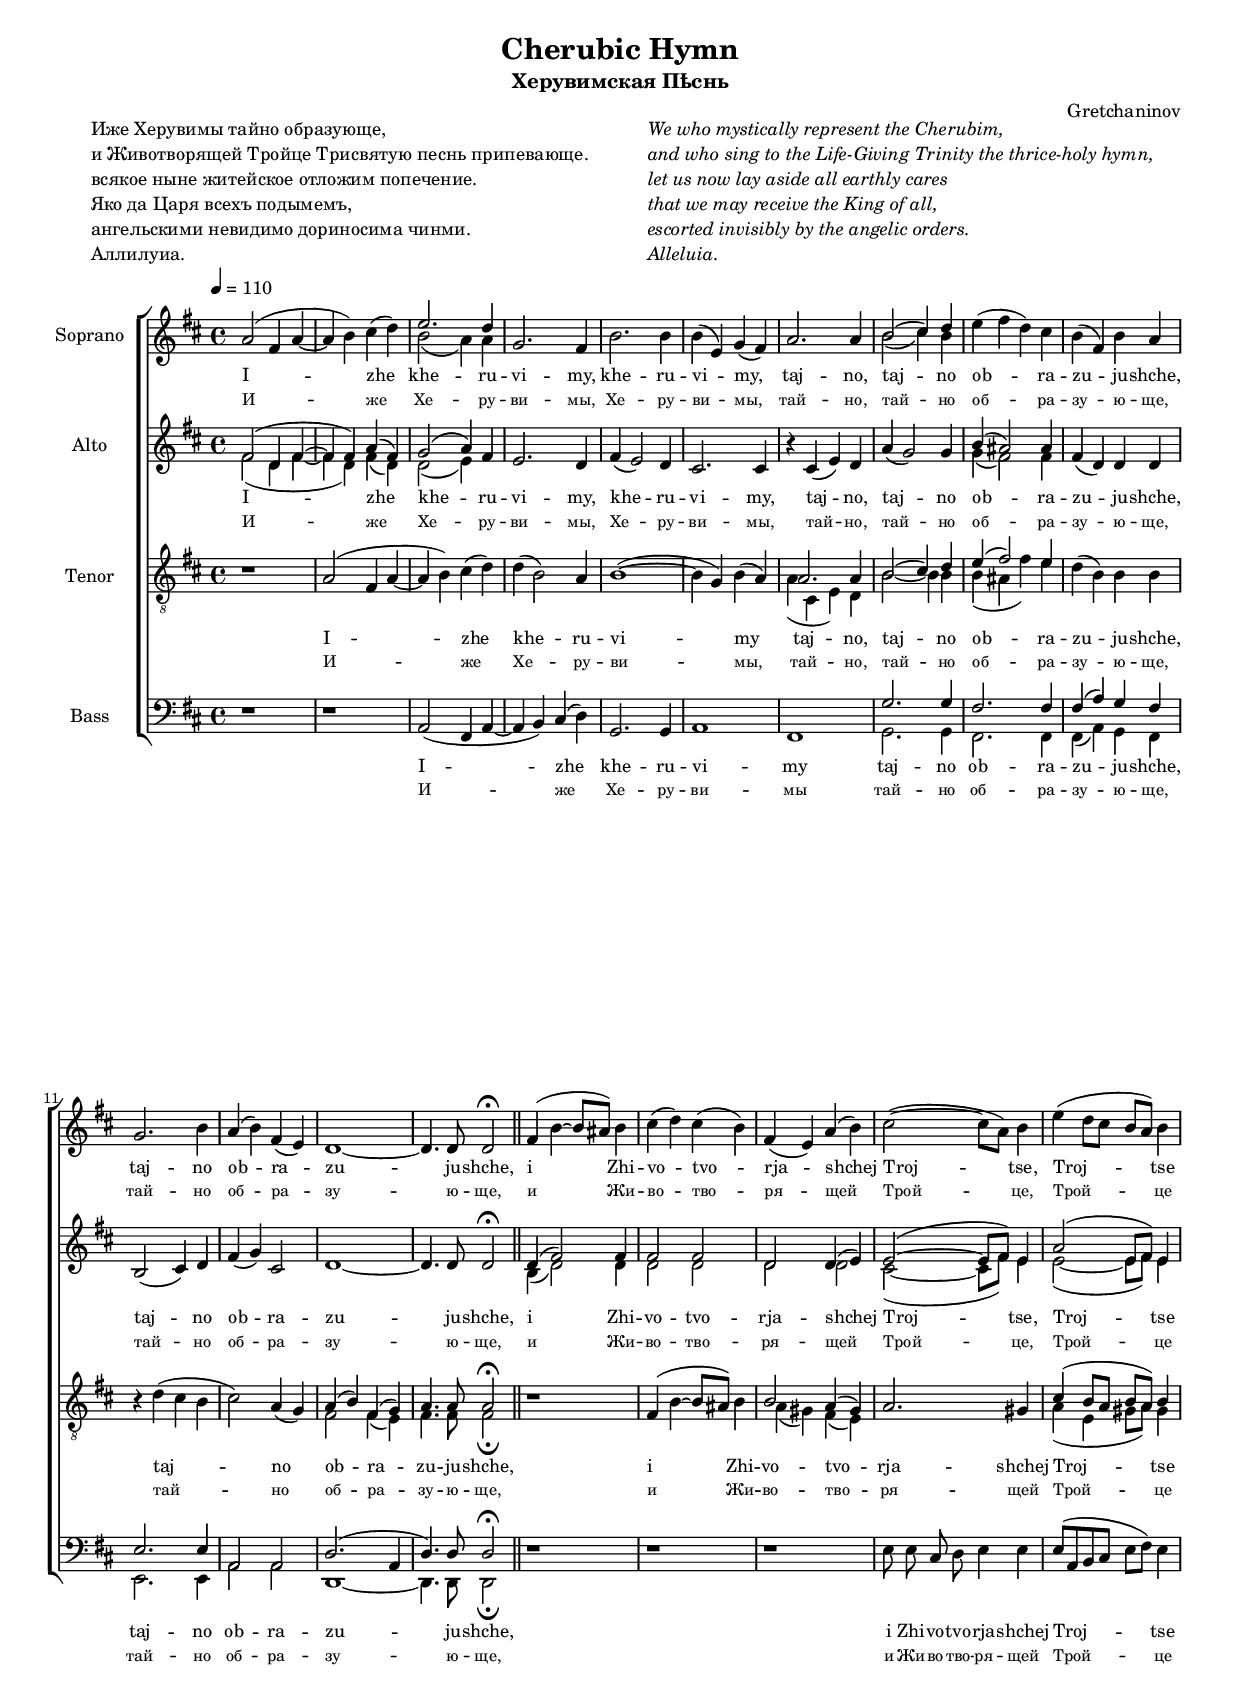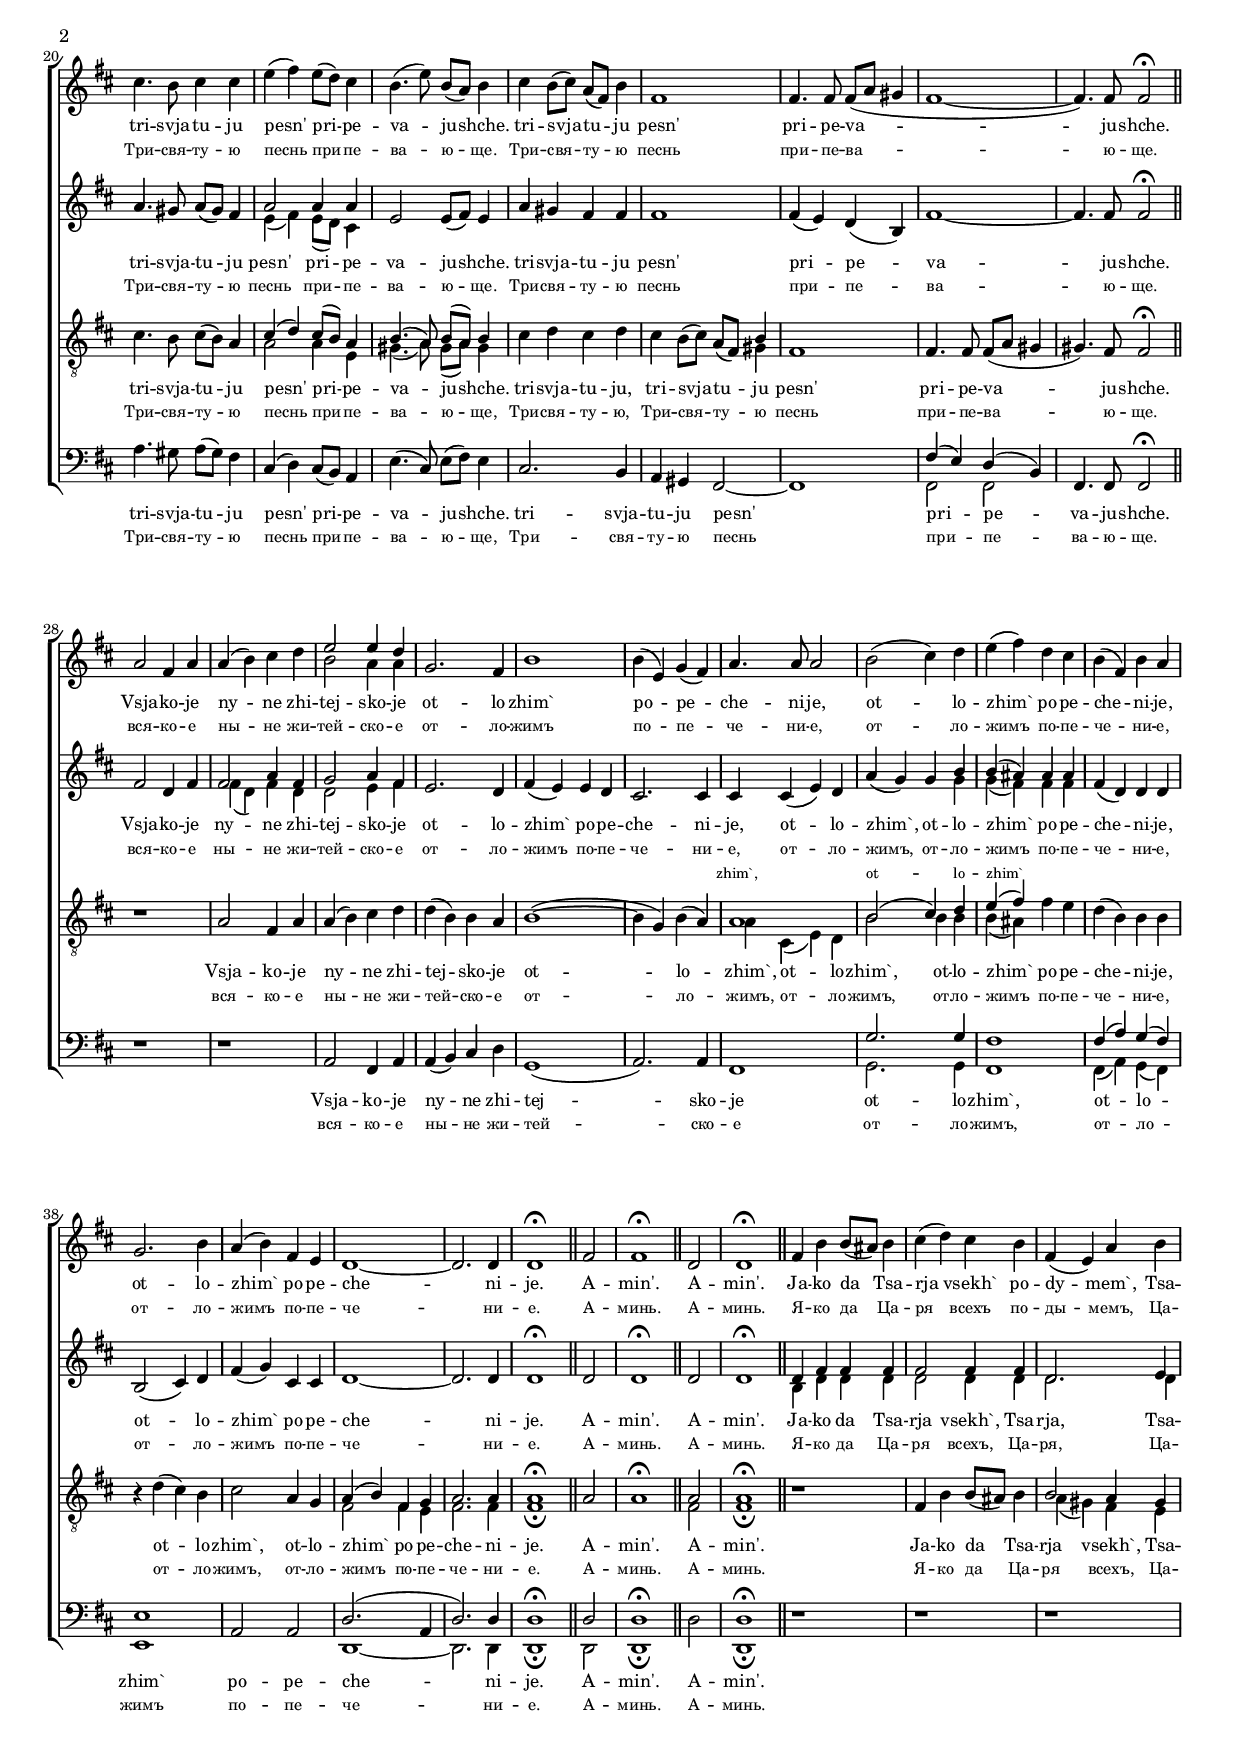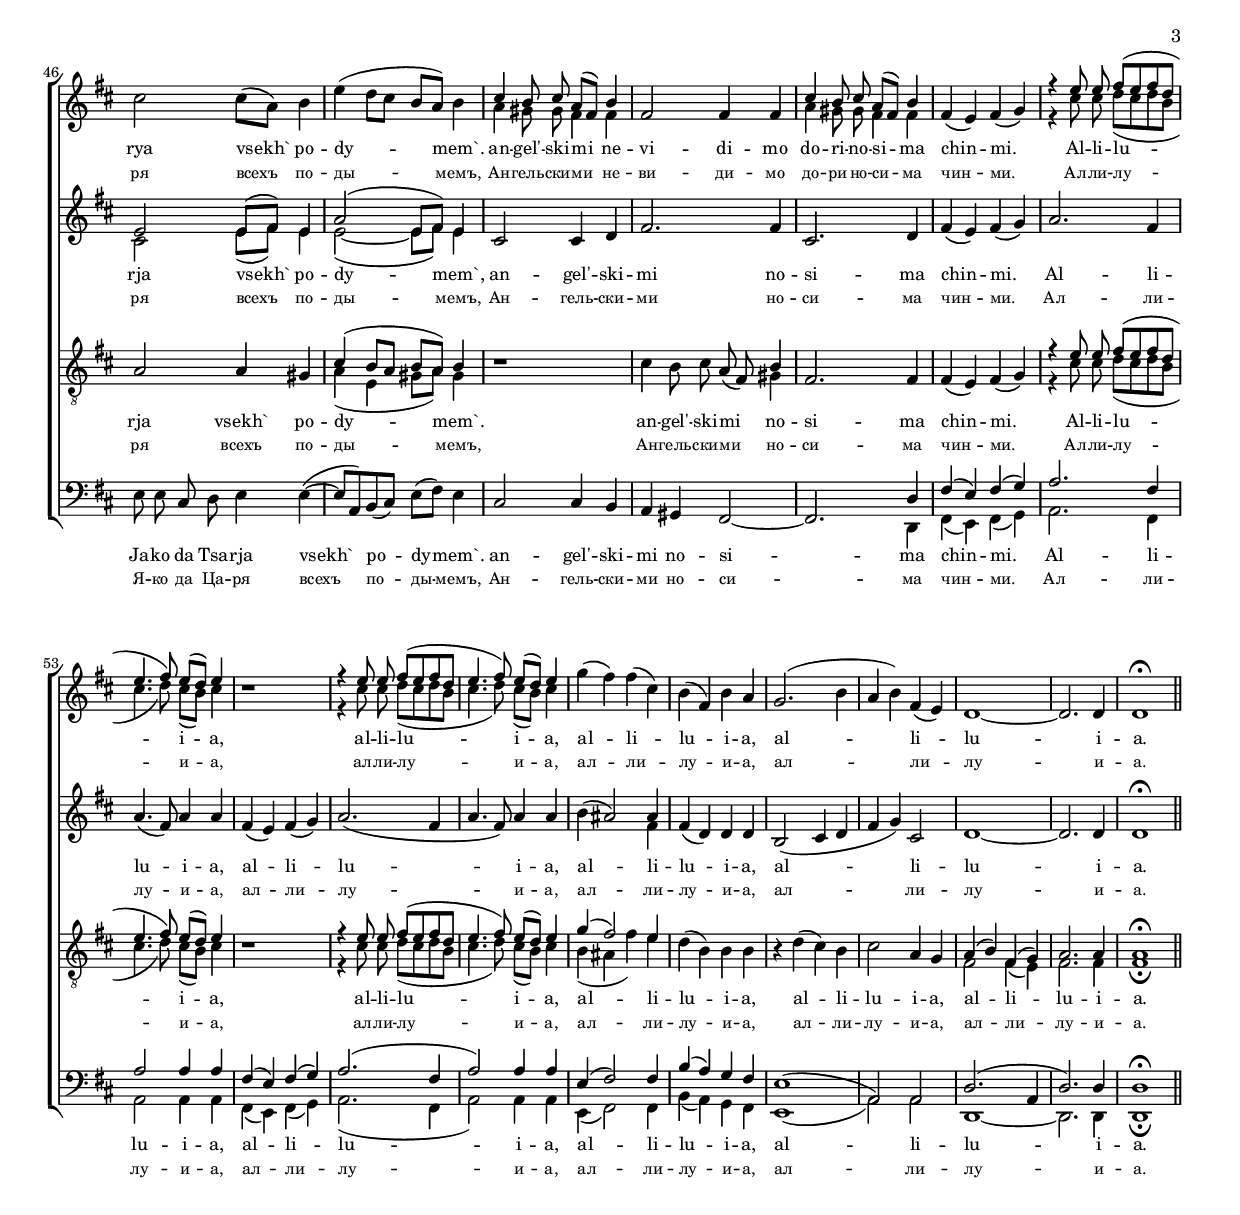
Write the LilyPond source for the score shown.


\header{
	title = "Cherubic Hymn"
	subtitle = "Херувимская Пѣснь"
	composer = "Gretchaninov"
	%arranger = "Д. С. Бортнянський"

}



\include "english.ly"

sopverseI = \lyricmode{ \override LyricText #'font-size = #'0
I -- zhe khe -- ru -- vi -- my, khe -- ru -- vi -- my, taj -- no, taj -- no ob -- ra -- zu -- ju -- shche,

taj -- no ob -- ra -- zu -- ju -- shche,

i Zhi -- vo -- tvo -- rja -- shchej Troj -- tse, Troj -- tse tri -- svja -- tu -- ju pesn' pri -- pe -- va -- ju -- shche.

tri -- svja -- tu -- ju pesn' pri -- pe -- va -- ju -- shche.

Vsja -- ko -- je ny -- ne zhi -- tej -- sko -- je ot -- lo -- zhim` po -- pe -- che -- ni -- je,
ot -- lo -- zhim` po -- pe -- che -- ni -- je,
ot -- lo -- zhim` po -- pe -- che -- ni -- je.


A -- min'. A -- min'.


Ja -- ko da Tsa -- rja vsekh` po -- dy -- mem`, Tsa -- rya vsekh` po -- dy -- mem`.

an -- gel' -- ski -- mi ne -- vi -- di -- mo do -- ri -- no -- si -- ma chin -- mi.

Al -- li -- lu -- i -- a, al -- li -- lu -- i -- a, al -- li -- lu -- i -- a, al -- li -- lu -- i -- a.



}%END verseI


sopverseII = \lyricmode { \override LyricText #'font-size = #'-1

И -- же Хе -- ру -- ви -- мы, Хе -- ру -- ви -- мы, тай -- но, тай -- но об -- ра -- зу -- ю -- ще,
тай -- но об -- ра -- зу -- ю -- ще,
и Жи -- во -- тво -- ря -- щей Трой -- це, Трой -- це Три -- свя -- ту -- ю песнь при -- пе -- ва -- ю -- ще.
Три -- свя -- ту -- ю песнь при -- пе -- ва -- ю -- ще.

вся -- ко -- е ны -- не жи -- тей -- ско -- е от -- ло -- жимъ по -- пе -- че -- ни -- е,
от -- ло -- жимъ по -- пе -- че -- ни -- е,
от -- ло -- жимъ по -- пе -- че -- ни -- е.

А -- минь. А -- минь.

Я -- ко да Ца -- ря всехъ по -- ды -- мемъ, Ца -- ря всехъ по -- ды -- мемъ,

Ан -- гель -- ски -- ми не -- ви -- ди -- мо до -- ри -- но -- си -- ма чин -- ми.

Ал -- ли -- лу -- и -- а, ал -- ли -- лу -- и -- а, ал -- ли -- лу -- и -- а, ал -- ли -- лу -- и -- а.

}%END verseII



altoverseI = \lyricmode { \override LyricText #'font-size = #'0
I -- zhe khe -- ru -- vi -- my, khe -- ru -- vi -- my, taj -- no, taj -- no ob -- ra -- zu -- ju -- shche,

taj -- no ob -- ra -- zu -- ju -- shche,

i Zhi -- vo -- tvo -- rja -- shchej Troj -- tse, Troj -- tse tri -- svja -- tu -- ju pesn' pri -- pe -- va -- ju -- shche.

tri -- svja -- tu -- ju pesn' pri -- pe -- va -- ju -- shche.

Vsja -- ko -- je ny -- ne zhi -- tej -- sko -- je ot -- lo -- zhim` po -- pe -- che -- ni -- je,
ot -- lo -- zhim`,
ot -- lo -- zhim` po -- pe -- che -- ni -- je,
ot -- lo -- zhim` po -- pe -- che -- ni -- je.

A -- min'. A -- min'.


Ja -- ko da Tsa -- rja vsekh`, Tsa -- rja, Tsa -- rja vsekh` po -- dy -- mem`,

an -- gel' -- ski -- mi no -- si -- ma chin -- mi.

Al -- li -- lu -- i -- a, al -- li -- lu -- i -- a, al -- li -- lu -- i -- a, al -- li -- lu -- i -- a.



}

altoverseII = \lyricmode { \override LyricText #'font-size = #'-1



И -- же Хе -- ру -- ви -- мы, Хе -- ру -- ви -- мы, тай -- но, тай -- но об -- ра -- зу -- ю -- ще,
тай -- но об -- ра -- зу -- ю -- ще,
и Жи -- во -- тво -- ря -- щей Трой -- це, Трой -- це Три -- свя -- ту -- ю песнь при -- пе -- ва -- ю -- ще.
Три -- свя -- ту -- ю песнь при -- пе -- ва -- ю -- ще.

вся -- ко -- е ны -- не жи -- тей -- ско -- е от -- ло -- жимъ по -- пе -- че -- ни -- е,
от -- ло -- жимъ,
от -- ло -- жимъ по -- пе -- че -- ни -- е,
от -- ло -- жимъ по -- пе -- че -- ни -- е.


А -- минь. А -- минь.

Я -- ко да Ца -- ря всехъ, Ца -- ря, Ца -- ря всехъ по -- ды -- мемъ,

Ан -- гель -- ски -- ми
но -- си -- ма чин -- ми.

Ал -- ли -- лу -- и -- а, ал -- ли -- лу -- и -- а, ал -- ли -- лу -- и -- а, ал -- ли -- лу -- и -- а.

}


tenverseI = \lyricmode { \override LyricText #'font-size = #'0
I -- zhe khe -- ru -- vi -- my taj -- no, taj -- no ob -- ra -- zu -- ju -- shche,

taj -- no ob -- ra -- zu -- ju -- shche,

i Zhi -- vo -- tvo -- rja -- shchej Troj -- tse tri -- svja -- tu -- ju pesn' pri -- pe -- va -- ju -- shche.

tri -- svja -- tu -- ju,  tri -- svja -- tu -- ju pesn' pri -- pe -- va -- ju -- shche.

Vsja -- ko -- je ny -- ne zhi -- tej -- sko -- je ot -- lo -- zhim`, ot -- lo -- zhim`, ot -- lo -- zhim` po -- pe -- che -- ni -- je,
ot -- lo -- zhim`,
ot -- lo -- zhim` po -- pe -- che -- ni -- je.

A -- min'. A -- min'.

Ja -- ko da Tsa -- rja vsekh`, Tsa -- rja vsekh` po -- dy -- mem`.

an -- gel' -- ski -- mi no -- si -- ma chin -- mi.

Al -- li -- lu -- i -- a, al -- li -- lu -- i -- a, al -- li -- lu -- i -- a, al -- li -- lu -- i -- a, al -- li -- lu -- i -- a.

}

tenortwoI = \lyricmode { \override LyricText #'font-size = #'-2 zhim`, ot -- lo -- zhim` }
tenortwoII = \lyricmode { \override LyricText #'font-size = #'-3 жимъ, от -- ло -- жимъ, }

tenverseII = \lyricmode { \override LyricText #'font-size = #'-1


И -- же Хе -- ру -- ви -- мы, тай -- но, тай -- но об -- ра -- зу -- ю -- ще,
тай -- но об -- ра -- зу -- ю -- ще,

и Жи -- во -- тво -- ря -- щей Трой -- це Три -- свя -- ту -- ю песнь при -- пе -- ва -- ю -- ще,
Три -- свя -- ту -- ю, Три -- свя -- ту -- ю песнь при -- пе -- ва -- ю -- ще.

вся -- ко -- е ны -- не жи -- тей -- ско -- е от -- ло -- жимъ, от -- ло -- жимъ, от -- ло -- жимъ по -- пе -- че -- ни -- е,
от -- ло -- жимъ,
от -- ло -- жимъ по -- пе -- че -- ни -- е.

А -- минь. А -- минь.

Я -- ко да Ца -- ря всехъ, Ца -- ря всехъ по -- ды -- мемъ,

Ан -- гель -- ски -- ми но -- си -- ма чин -- ми.

Ал -- ли -- лу -- и -- а, ал -- ли -- лу -- и -- а,  ал -- ли -- лу -- и -- а, ал -- ли -- лу -- и -- а, ал -- ли -- лу -- и -- а.


}


bassverseI = \lyricmode { \override LyricText #'font-size = #'0

I -- zhe khe -- ru -- vi -- my taj -- no ob -- ra -- zu -- ju -- shche,

taj -- no ob -- ra -- zu -- ju -- shche,

i Zhi -- vo -- tvo -- rja -- shchej Troj -- tse tri -- svja -- tu -- ju pesn' pri -- pe -- va -- ju -- shche.

tri -- svja -- tu -- ju pesn' pri -- pe -- va -- ju -- shche.

Vsja -- ko -- je ny -- ne zhi -- tej -- sko -- je ot -- lo -- zhim`,
ot -- lo -- zhim` po -- pe -- che -- ni -- je.

A -- min'. A -- min'.

Ja -- ko da Tsa -- rja vsekh` po -- dy -- mem`.

an -- gel' -- ski -- mi no -- si -- ma chin -- mi.

Al -- li -- lu -- i -- a, al -- li -- lu -- i -- a, al -- li -- lu -- i -- a, al -- li -- lu -- i -- a.

}

bassverseII = \lyricmode { \override LyricText #'font-size = #'-1

И -- же Хе -- ру -- ви -- мы тай -- но об -- ра -- зу -- ю -- ще,
тай -- но об -- ра -- зу -- ю -- ще,

и Жи -- во -- тво -- ря -- щей Трой -- це Три -- свя -- ту -- ю песнь при -- пе -- ва -- ю -- ще,
Три -- свя -- ту -- ю песнь при -- пе -- ва -- ю -- ще.

вся -- ко -- е ны -- не жи -- тей -- ско -- е от -- ло -- жимъ,
от -- ло -- жимъ по -- пе -- че -- ни -- е.

А -- минь. А -- минь.

Я -- ко да Ца -- ря всехъ по -- ды -- мемъ,

Ан -- гель -- ски -- ми но -- си -- ма чин -- ми.

Ал -- ли -- лу -- и -- а, ал -- ли -- лу -- и -- а, ал -- ли -- лу -- и -- а, ал -- ли -- лу -- и -- а.



}









%The default is 20, but that's too big to fit on the page!
#(set-global-staff-size 16)


global = {
	\key d \major
	\time 4/4
	\override Staff.TimeSignature #'style = #'()
	\tempo 4=110
	\override Score.MetronomeMark #'padding = #3

}%END global


sopranoMusic = \relative{
	\clef treble
		a'2( fs4 a~
		a b) cs( d)
		<< { \voiceOne e2. d4 }
	\new Voice { \voiceTwo b2( a4) a } >>
		\oneVoice
		g2. fs4
		b2. b4
		b( e,) g( fs)
		a2. a4
		<< { \voiceOne b2( cs4) d }
	\new Voice { \voiceTwo b2( cs4) b } >>
		\oneVoice
		e( fs d) cs
		b( fs) b a
		g2. b4
		a( b) fs( e)
		d1~
		d4. d8 d2-\fermata \bar "||"

		fs4( b~ b8 as) b4
		cs4( d) cs( b)
		fs( e) a( b)
		cs2~ ( cs8 a) b4
		e( d8 cs b a) b4
		cs4. b8 cs4 cs
		e( fs) e8( d) cs4
		b4.( e8) b8( a) b4
		cs b8( cs) a( fs) b4
		fs1
		fs4. fs8 fs( a gs4
		fs1~
		fs4.) fs8 fs2-\fermata \bar "||"

		a2 fs4 a
		a( b) cs d
		<< { \voiceOne e2 e4 d }
	\new Voice { \voiceTwo b2 a4 a } >>
		\oneVoice
		g2. fs4
		b1
		b4( e,) g( fs)
		a4. a8 a2
		b2( cs4) d
		e( fs) d cs
		b( fs) b a
		g2. b4
		a( b) fs e
		d1~
		d2. d4
		d1-\fermata \bar "||"

		\cadenzaOn
		fs2 \bar "|"
		fs1-\fermata \bar "||"
		d2 \bar "|"
		d1-\fermata \bar "||"


		\cadenzaOff
		fs4 b b8( as) b4
		cs4( d) cs b
		fs( e) a b
		cs2 cs8( a) b4
		e( d8 cs b a) b4
		<< { \voiceOne \autoBeamOff cs4 b8 cs \autoBeamOn a( fs) b4 }
	\new Voice { \voiceTwo a4 \autoBeamOff gs8 gs \autoBeamOn fs4 fs } >>
		\oneVoice
		fs2 fs4 fs
		<< { \voiceOne \autoBeamOff cs'4 b8 cs \autoBeamOn a( fs) b4 }
	\new Voice { \voiceTwo \autoBeamOff a4 gs8 gs \autoBeamOn fs4 fs }	>>
		\oneVoice
		fs4( e) fs( g)

		<< { \voiceOne \autoBeamOff r4 e'8 e \autoBeamOn fs( e fs d e4. fs8) e( d) e4
		}
	\new Voice { \voiceTwo \autoBeamOff r4 cs8 cs \autoBeamOn d( cs d b cs4. d8) cs( b) cs4
		} >>
		\oneVoice
		r1
		<< { \voiceOne \autoBeamOff r4 e8 e \autoBeamOn fs( e fs d e4. fs8) e( d) e4
		}
	\new Voice { \voiceTwo \autoBeamOff r4 cs8 cs \autoBeamOn d( cs d b cs4. d8) cs( b) cs4
		} >>
		\oneVoice

		g'4( fs) fs( cs)
		b( fs) b a
		g2.( b4
		a b) fs( e)
		d1~
		d2. d4
		d1-\fermata \bar "||"



}%END sopranoMusic




altoMusic = \relative{
	\clef treble
	<< { \voiceOne fs'2( d4 fs~ fs fs4) a( fs) g2( a4) }
	\new Voice { \voiceTwo fs2( d4 fs~ fs d4) fs( d) d2( e4) } >>
		\oneVoice
		fs4
		e2. d4
		fs( e2) d4
		cs2. cs4
		r4 cs4( e) d
		a'( g2) g4
		<< { \voiceOne b4( as2) as4 }
	\new Voice { \voiceTwo g4( fs2) fs4 } >>
		\oneVoice
		fs4( d) d d
		b2( cs4) d
		fs( g) cs,2
		d1~
		d4. d8 d2-\fermata \bar "||"

		<< { \voiceOne d4( fs2) fs4 fs2 fs2 d d4( e) e2~ (e8 fs) e4 a2( e8 fs) e4 }
	\new Voice { \voiceTwo b4( d2) d4 d2 d d d cs~ ( cs8 fs) e4 e2~ ( e8 fs) e4 } >>

		\oneVoice
		a4. gs8 a( gs) fs4
		<< { \voiceOne a2 a4 a }
	\new Voice { \voiceTwo e4( fs) e8( d) cs4 } >>

		\oneVoice
		e2 e8( fs) e4
		a gs fs fs
		fs1
		fs4( e) d( b)
		fs'1~
		fs4. fs8 fs2-\fermata \bar "||"

		fs2 d4 fs
		<< { \voiceOne fs2 a4 fs g2 a4 fs }
	\new Voice { \voiceTwo fs4( d) fs d d2 e4 fs } >>

		\oneVoice
		e2. d4
		fs( e) e d
		cs2. cs4
		cs cs( e) d
		a'( g) g

		<< { \voiceOne b4 b( as) as as }
	\new Voice { \voiceTwo g4 g( fs) fs fs } >>

		\oneVoice
		fs( d) d d
		b2( cs4) d
		fs( g)
		cs, cs
		d1~
		d2. d4
		d1-\fermata

		\cadenzaOn
		d2 \bar "|"
		d1-\fermata \bar "||"
		d2 \bar "|"
		d1-\fermata \bar "||"


		\cadenzaOff
		<< { \voiceOne d4 fs fs fs fs2 fs4 fs d2. e4 e2 e8( fs) e4 a2( e8 fs) e4 }
	\new Voice { \voiceTwo b4 d d d d2 d4 d d2. d4 cs2 e8( fs) e4 e2~ ( e8 fs) e4 } >>

		\oneVoice
		cs2 cs4 d
		fs2. fs4
		cs2. d4
		fs( e) fs( g)
		a2. fs4
		a4.( fs8) a4 a
		fs( e) fs( g)
		a2.( fs4
		a4. fs8) a4 a
		b( as2)
		<< { \voiceOne as4 }
		\new Voice { \voiceTwo fs4 } >>

		\oneVoice
		fs( d) d d
		b2( cs4 d
		fs g) cs,2
		d1~
		d2. d4
		d1-\fermata \bar "||"





}%END altoMusic



tenorMusic = \relative {
	\clef "G_8"
  		\new Voice = first{
		r1
		a2( fs4 a~
		a b) cs( d)
		d( b2) a4
		b1~ (
		b4 g) b( a)

		<< { \voiceOne a2. a4 b2( cs4) d e( fs2) e4 }
	\new Voice { \voiceTwo a,4( cs, e) d b'2~ b4 b b( as fs') e } >>
		\oneVoice
		d( b) b b
		r4 d4( cs b
		cs2) a4( g)

		<< { \voiceOne a( b) fs( g) a4. a8 a2-\fermata }
	\new Voice { \voiceTwo fs2 fs4( e) fs4. fs8 fs2-\fermata } >>
		\oneVoice
		\bar "||"

		r1
		fs4( b~ b8 as) b4
		<< { \voiceOne b2 a4( gs) }
	\new Voice { \voiceTwo a4( gs) fs( e) } >>
		\oneVoice
		a2. gs4
		<< { \voiceOne cs4( b8 a b a) b4 }
	\new Voice { \voiceTwo a4( e gs8 a) gs4 } >>
		\oneVoice
		cs4. b8 cs8( b) a4
		<< { \voiceOne cs4( d) cs8( b) a4 b4.( a8) b( a) b4 }
	\new Voice { \voiceTwo a2 a4 e gs4.( a8) gs( a) gs4 } >>
		\oneVoice
		cs4 d cs d
		cs b8( cs) a( fs)
		<< { \voiceOne b4 }
	\new Voice { \voiceTwo gs4 } >>
		\oneVoice
		fs1
		fs4. fs8 fs( a gs4
		gs4.) fs8 fs2-\fermata \bar "||"

		r1
		a2 fs4 a
		a( b) cs d
		d( b) b a

%beginning of tricky part
		b1~ (
		b4 g) b( a)

		<< { \voiceTwo a4 cs,( e) d b'2 b4 b b( as) }
	\new Voice = second { \voiceOne a1 b2( cs4) d e( fs4) } >>
		\oneVoice
		fs4 e
		d( b) b b
		r4 d( cs) b
		cs2 a4 g
		<< { \voiceOne a4( b) fs g a2. a4 a1-\fermata }
	\new Voice { \voiceTwo fs2 fs4 e fs2. fs4 fs1-\fermata } >>
		\oneVoice


		\bar "||"

		\cadenzaOn
		a2 \bar "|"
		a1-\fermata \bar "||"
		<< { \voiceOne a2 } \new Voice { \voiceTwo fs2 } >> \oneVoice \bar "|"
		 << { \voiceOne a1-\fermata } \new Voice { \voiceTwo fs1-\fermata } >> \oneVoice
		\bar "||"


		\cadenzaOff
		r1
		fs4 b b8( as) b4

		<< { \voiceOne b2 a4 gs }
	\new Voice { \voiceTwo a4( gs) fs e } >>
		\oneVoice
		a2 a4 gs
		<< { \voiceOne cs( b8 a b a) b4 }
	\new Voice { \voiceTwo a4( e gs8 a) gs4 } >>
		\oneVoice
		r1
		\autoBeamOff
		cs4 b8 cs a( fs) << { \voiceOne b4 } \new Voice { \voiceTwo gs4 } >>
		\oneVoice
		\autoBeamOn
		fs2. fs4
		fs( e) fs( g)

		<< { \voiceOne \autoBeamOff r4 e'8 e \autoBeamOn fs( e fs d e4. fs8) e( d) e4
		}
	\new Voice { \voiceTwo \autoBeamOff r4 cs8 cs \autoBeamOn d( cs d b cs4. d8) cs( b) cs4
		} >>
		\oneVoice
		r1
		<< { \voiceOne \autoBeamOff r4 e8 e \autoBeamOn fs( e fs d e4. fs8) e( d) e4 g4( fs2) e4
		}
	\new Voice { \voiceTwo \autoBeamOff r4 cs8 cs \autoBeamOn d( cs d b cs4. d8) cs( b) cs4 b( as fs') e
		} >>
		\oneVoice
		d( b) b b
		r4 d( cs) b
		cs2 a4 g

		<< { \voiceOne a( b) fs( g) a2. a4 a1-\fermata }
	\new Voice { \voiceTwo fs2 fs4( e) fs2. fs4 fs1-\fermata } >>
		\oneVoice
		\bar "||"


}%end first



}%END tenorMusic




bassMusic = \relative c {
  \clef "bass"

r1
		r1
		a2( fs4 a~
		a b) cs( d)
		g,2. g4
		a1
		fs1
		<< { \voiceOne g'2. g4 fs2. fs4 fs( a) g fs e2. e4 a,2 a d2.( a4 d4.) d8 d2-\fermata }
	\new Voice { \voiceTwo g,2. g4 fs2. fs4 fs( a) g fs e2. e4 a2 a d,1~ d4. d8 d2-\fermata } >>
		\oneVoice
		\bar "||"
		r1 r1 r1
		\autoBeamOff
		e'8 e cs d e4 e
		\autoBeamOn
		e8( a, b cs e fs) e4
		a4. gs8 a( gs) fs4
		cs( d) cs8( b) a4
		e'4.( cs8) e( fs) e4
		cs2. b4
		a gs fs2~
		fs1
		<< { \voiceOne fs'4( e) d( b) }
	\new Voice { \voiceTwo fs2 fs } >>
		\oneVoice
		fs4. fs8 fs2-\fermata \bar "||"

		r1 r1
		a2 fs4 a
		a( b) cs d
		g,1(
		a2.) a4
		fs1
		<< { \voiceOne g'2. g4 fs1 fs4( a) g( fs) e1 }
	\new Voice { \voiceTwo g,2. g4 fs1 fs4( a) g( fs) e1 } >>
		\oneVoice
		a2 a
		<< { \voiceOne d2.( a4 d2.) d4 d1-\fermata }
	\new Voice { \voiceTwo d,1~ d2. d4 d1-\fermata } >>
		\oneVoice

		\bar "||"

		\cadenzaOn
		<< { \voiceOne d'2 } \new Voice { \voiceTwo d,2 } >> \oneVoice \bar "|"
		 << { \voiceOne d'1-\fermata } \new Voice { \voiceTwo d,1-\fermata } >> \oneVoice
		\bar "||"
		d'2 \bar "|"
		<< { \voiceOne d1-\fermata } \new Voice { \voiceTwo d,1-\fermata } >> \oneVoice

		\cadenzaOff


		r1 r1 r1
		\autoBeamOff
		e'8 e cs d e4 e~ (
		\autoBeamOn
		e8 a,) b( cs) e( fs) e4
		cs2 cs4 b
		a gs fs2~
		fs2.
		<< { \voiceOne d'4 fs( e) fs( g) a2. fs4 a2 a4 a fs( e) fs( g) a2.( fs4 a2) a4 a e( fs2) fs4 b( a) g fs e1( a,2) a d2.( a4 d2.) d4 d1-\fermata } \new Voice 			{ \voiceTwo d,4 fs( e) fs( g) a2. fs4 a2 a4 a fs( e) fs( g) a2.( fs4 a2) a4 a e( fs2) fs4 b( a) g fs e1( a2) a d,1~ d2. d4 d1-\fermata } >>

		\oneVoice
		\bar "||"
}%END bassMusic


%text and translation -- needs to be moved down

\markup {
\fill-line {
\hspace #1
\column {
\line { Иже Херувимы тайно образующе, }
\line { и Животворящей Тройце Трисвятую песнь припевающе. }
\line { всякое ныне житейское отложим попечение. }
\line { Яко да Царя всехъ подымемъ, }
\line { ангельскими невидимо дориносима чинми. }
\line { Аллилуиа. }
}
\hspace #2
\column {
\line { \italic { We who mystically represent the Cherubim, } }
\line { \italic { and who sing to the Life-Giving Trinity the thrice-holy hymn, } }
\line { \italic { let us now lay aside all earthly cares } }
\line { \italic { that we may receive the King of all, } }
\line { \italic { escorted invisibly by the angelic orders. } }
\line { \italic { Alleluia. } }
}
\hspace #1
}
}




\score {
<<
	\new ChoirStaff
	<<
		\new Staff = "sopranos"
		<<
			\set Staff.instrumentName = "Soprano"
			\new Voice = "sopranos" { \global \sopranoMusic }
		>>
		\new Lyrics = "one" \lyricsto sopranos \sopverseI
		\new Lyrics = "two" \lyricsto sopranos \sopverseII



		\new Staff = "altos"
		<<
			\set Staff.instrumentName = "Alto"
			\new Voice = "altos" { \global \altoMusic }
		>>
		\new Lyrics = "one" \lyricsto altos \altoverseI
		\new Lyrics = "two" \lyricsto altos \altoverseII



		\new Staff = "tenors"
		<<
			\set Staff.instrumentName = "Tenor"
			\new Voice = "tenors" { \global \tenorMusic }
		>>
		\new Lyrics = "one" \lyricsto first \tenverseI
		\new Lyrics = "one" \with { alignAboveContext = tenors } \lyricsto second \tenortwoI
		\new Lyrics = "two" \lyricsto first \tenverseII
		%\new Lyrics = "one" \with { alignAboveContext = tenors } \lyricsto second \tenortwoII


%tenortwoI = \lyricmode { zhim`, ot -- lo -- zhim` }
%tenortwoII = \lyricmode { жимъ, от -- ло -- жимъ, }

%\score {
%   <<
%      \new Staff = "tenors"
%	<<
%		\set Staff.instrumentName = "Tenor"
%		\new Voice = "tenors" { \tenorMusic }
%	>>
%      \new Lyrics \lyricsto first \tenverseI
%      \new Lyrics \with { alignAboveContext = tenors } \lyricsto second \tenortwoI
%   >>
%}


		\new Staff = "basses"
		<<
			\set Staff.instrumentName = "Bass"
			\new Voice = "basses" { \global \bassMusic }		>>
		\new Lyrics = "one" \lyricsto basses \bassverseI
		\new Lyrics = "two" \lyricsto basses \bassverseII


	>>%END ChoirStaff


>>



\midi{}


\layout {

		\context {
			\Lyrics
			\override VerticalAxisGroup #'minimum-Y-extent = #'(-0.2 . 0.2)
		}

		\context{
			\Staff
			\override Hairpin #'to-barline = ##f
			\override Hairpin #'minimum-length = #5
			\override VerticalAxisGroup #'minimum-Y-extent = #'(-2 . 2)
		}
	}


}%END score
